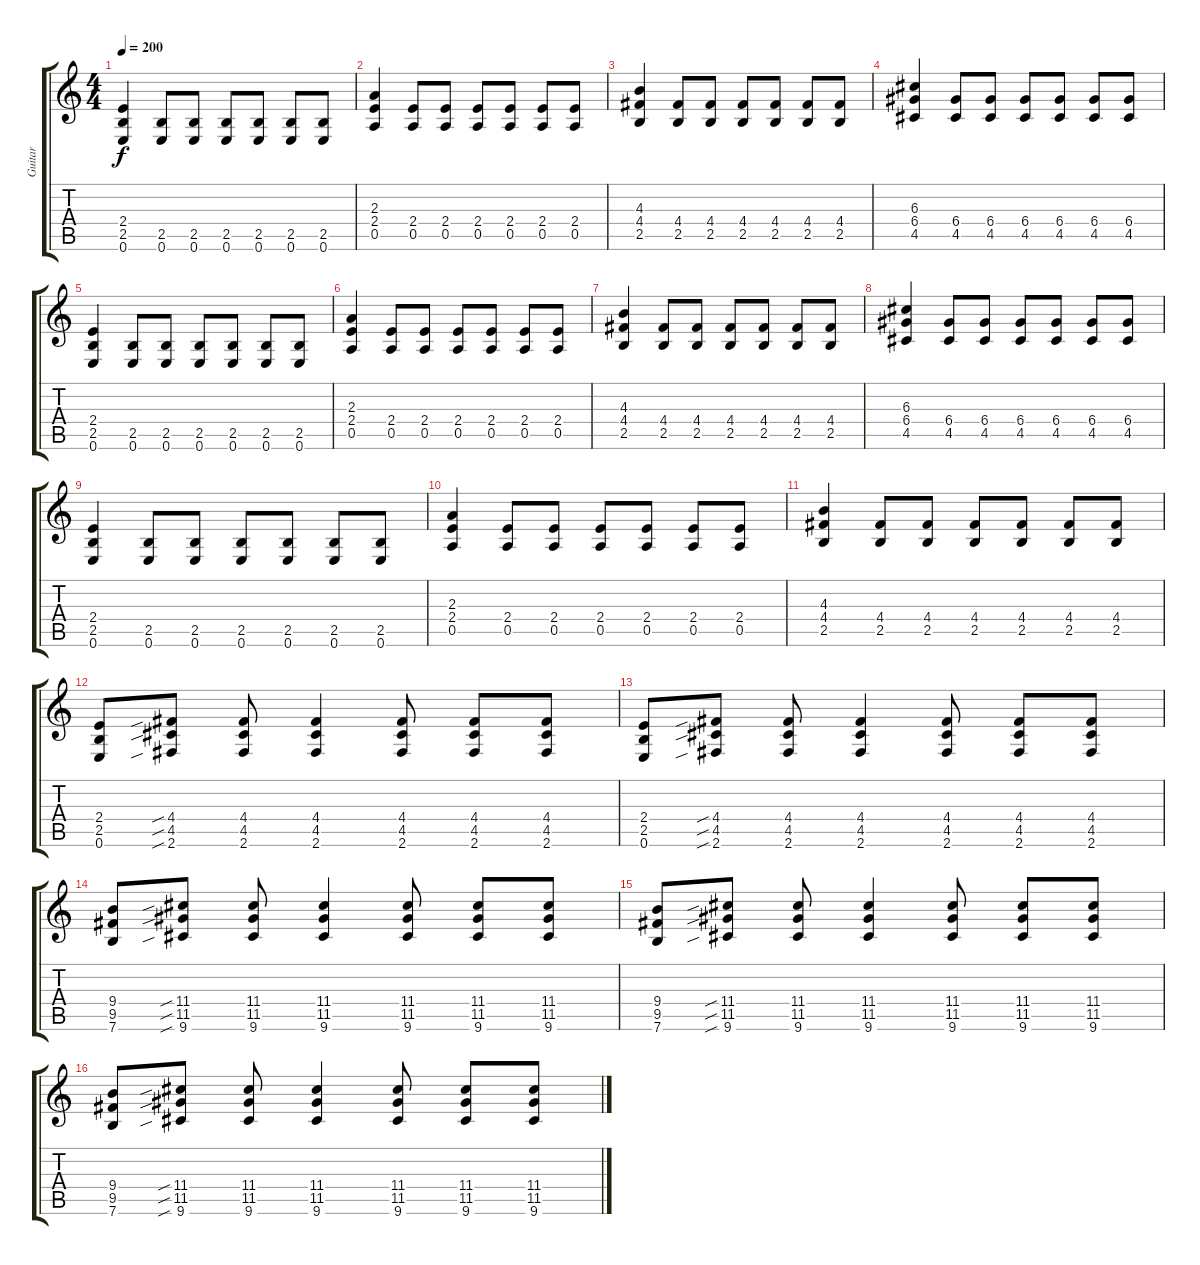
\track ("Guitar" "Guitar") {instrument distortionguitar}
\staff {score tabs}
\tuning (E4 B3 G3 D3 A2 E2) {hide}
\ts (4 4)
\tempo 200
\clef g2
\ks c
(2.4 2.5 0.6).4{dy f} (2.5 0.6).8 (2.5 0.6).8 (2.5 0.6).8 (2.5 0.6).8 (2.5 0.6).8 (2.5 0.6).8 |
(2.3 2.4 0.5).4 (2.4 0.5).8 (2.4 0.5).8 (2.4 0.5).8 (2.4 0.5).8 (2.4 0.5).8 (2.4 0.5).8 |
(4.3 4.4 2.5).4 (4.4 2.5).8 (4.4 2.5).8 (4.4 2.5).8 (4.4 2.5).8 (4.4 2.5).8 (4.4 2.5).8 |
(6.3 6.4 4.5).4 (6.4 4.5).8 (6.4 4.5).8 (6.4 4.5).8 (6.4 4.5).8 (6.4 4.5).8 (6.4 4.5).8 |
(2.4 2.5 0.6).4 (2.5 0.6).8 (2.5 0.6).8 (2.5 0.6).8 (2.5 0.6).8 (2.5 0.6).8 (2.5 0.6).8 |
(2.3 2.4 0.5).4 (2.4 0.5).8 (2.4 0.5).8 (2.4 0.5).8 (2.4 0.5).8 (2.4 0.5).8 (2.4 0.5).8 |
(4.3 4.4 2.5).4 (4.4 2.5).8 (4.4 2.5).8 (4.4 2.5).8 (4.4 2.5).8 (4.4 2.5).8 (4.4 2.5).8 |
(6.3 6.4 4.5).4 (6.4 4.5).8 (6.4 4.5).8 (6.4 4.5).8 (6.4 4.5).8 (6.4 4.5).8 (6.4 4.5).8 |
(2.4 2.5 0.6).4 (2.5 0.6).8 (2.5 0.6).8 (2.5 0.6).8 (2.5 0.6).8 (2.5 0.6).8 (2.5 0.6).8 |
(2.3 2.4 0.5).4 (2.4 0.5).8 (2.4 0.5).8 (2.4 0.5).8 (2.4 0.5).8 (2.4 0.5).8 (2.4 0.5).8 |
(4.3 4.4 2.5).4 (4.4 2.5).8 (4.4 2.5).8 (4.4 2.5).8 (4.4 2.5).8 (4.4 2.5).8 (4.4 2.5).8 |
(2.4 2.5 0.6).8 (4.4{sib} 4.5{sib} 2.6{sib}).8 (4.4 4.5 2.6).8 (4.4 4.5 2.6).4 (4.4 4.5 2.6).8 (4.4 4.5 2.6).8 (4.4 4.5 2.6).8 |
(2.4 2.5 0.6).8 (4.4{sib} 4.5{sib} 2.6{sib}).8 (4.4 4.5 2.6).8 (4.4 4.5 2.6).4 (4.4 4.5 2.6).8 (4.4 4.5 2.6).8 (4.4 4.5 2.6).8 |
(9.4 9.5 7.6).8 (11.4{sib} 11.5{sib} 9.6{sib}).8 (11.4 11.5 9.6).8 (11.4 11.5 9.6).4 (11.4 11.5 9.6).8 (11.4 11.5 9.6).8 (11.4 11.5 9.6).8 |
(9.4 9.5 7.6).8 (11.4{sib} 11.5{sib} 9.6{sib}).8 (11.4 11.5 9.6).8 (11.4 11.5 9.6).4 (11.4 11.5 9.6).8 (11.4 11.5 9.6).8 (11.4 11.5 9.6).8 |
(9.4 9.5 7.6).8 (11.4{sib} 11.5{sib} 9.6{sib}).8 (11.4 11.5 9.6).8 (11.4 11.5 9.6).4 (11.4 11.5 9.6).8 (11.4 11.5 9.6).8 (11.4 11.5 9.6).8
